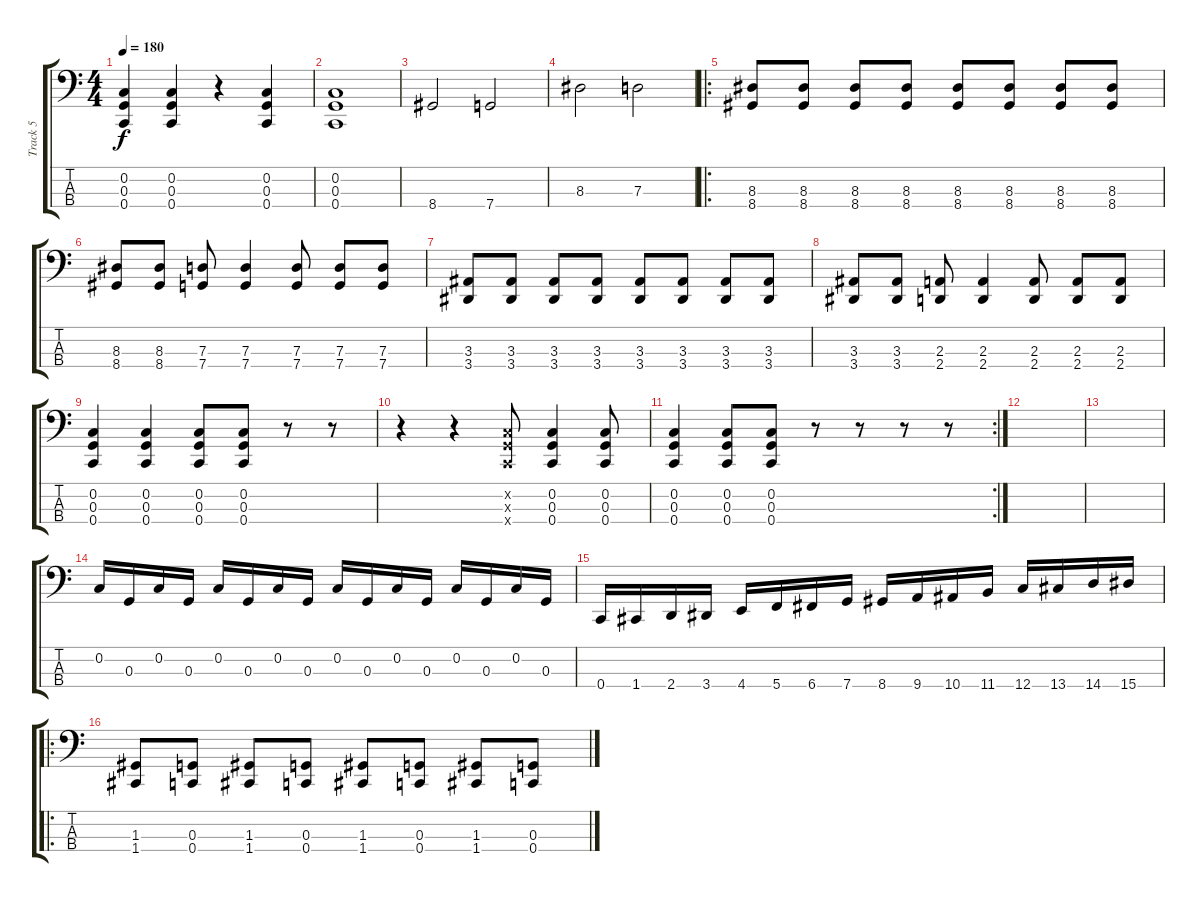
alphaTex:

\track ("Track 5" "Track 5") {instrument electricbassfinger}
\staff {score tabs}
\tuning (F2 C2 G1 C1) {hide}
\ts (4 4)
\tempo 180
\clef f4
\ks c
(0.2 0.3 0.4).4{dy f} (0.2 0.3 0.4).4 r.4 (0.2 0.3 0.4).4 |
(0.2 0.3 0.4).1 |
8.4.2 7.4.2 |
8.3.2 7.3.2 |
\ro
(8.3 8.4).8 (8.3 8.4).8 (8.3 8.4).8 (8.3 8.4).8 (8.3 8.4).8 (8.3 8.4).8 (8.3 8.4).8 (8.3 8.4).8 |
(8.3 8.4).8 (8.3 8.4).8 (7.3 7.4).8 (7.3 7.4).4 (7.3 7.4).8 (7.3 7.4).8 (7.3 7.4).8 |
(3.3 3.4).8 (3.3 3.4).8 (3.3 3.4).8 (3.3 3.4).8 (3.3 3.4).8 (3.3 3.4).8 (3.3 3.4).8 (3.3 3.4).8 |
(3.3 3.4).8 (3.3 3.4).8 (2.3 2.4).8 (2.3 2.4).4 (2.3 2.4).8 (2.3 2.4).8 (2.3 2.4).8 |
(0.2 0.3 0.4).4 (0.2 0.3 0.4).4 (0.2 0.3 0.4).8 (0.2 0.3 0.4).8 r.8 r.8 |
r.4 r.4 (0.2{x} 0.3{x} 0.4{x}).8 (0.2 0.3 0.4).4 (0.2 0.3 0.4).8 |
\rc 2
(0.2 0.3 0.4).4 (0.2 0.3 0.4).8 (0.2 0.3 0.4).8 r.8 r.8 r.8 r.8 |
|
|
0.2.16 0.3.16 0.2.16 0.3.16 0.2.16 0.3.16 0.2.16 0.3.16 0.2.16 0.3.16 0.2.16 0.3.16 0.2.16 0.3.16 0.2.16 0.3.16 |
0.4.16 1.4.16 2.4.16 3.4.16 4.4.16 5.4.16 6.4.16 7.4.16 8.4.16 9.4.16 10.4.16 11.4.16 12.4.16 13.4.16 14.4.16 15.4.16 |
\ro
(1.3 1.4).8 (0.3 0.4).8 (1.3 1.4).8 (0.3 0.4).8 (1.3 1.4).8 (0.3 0.4).8 (1.3 1.4).8 (0.3 0.4).8
